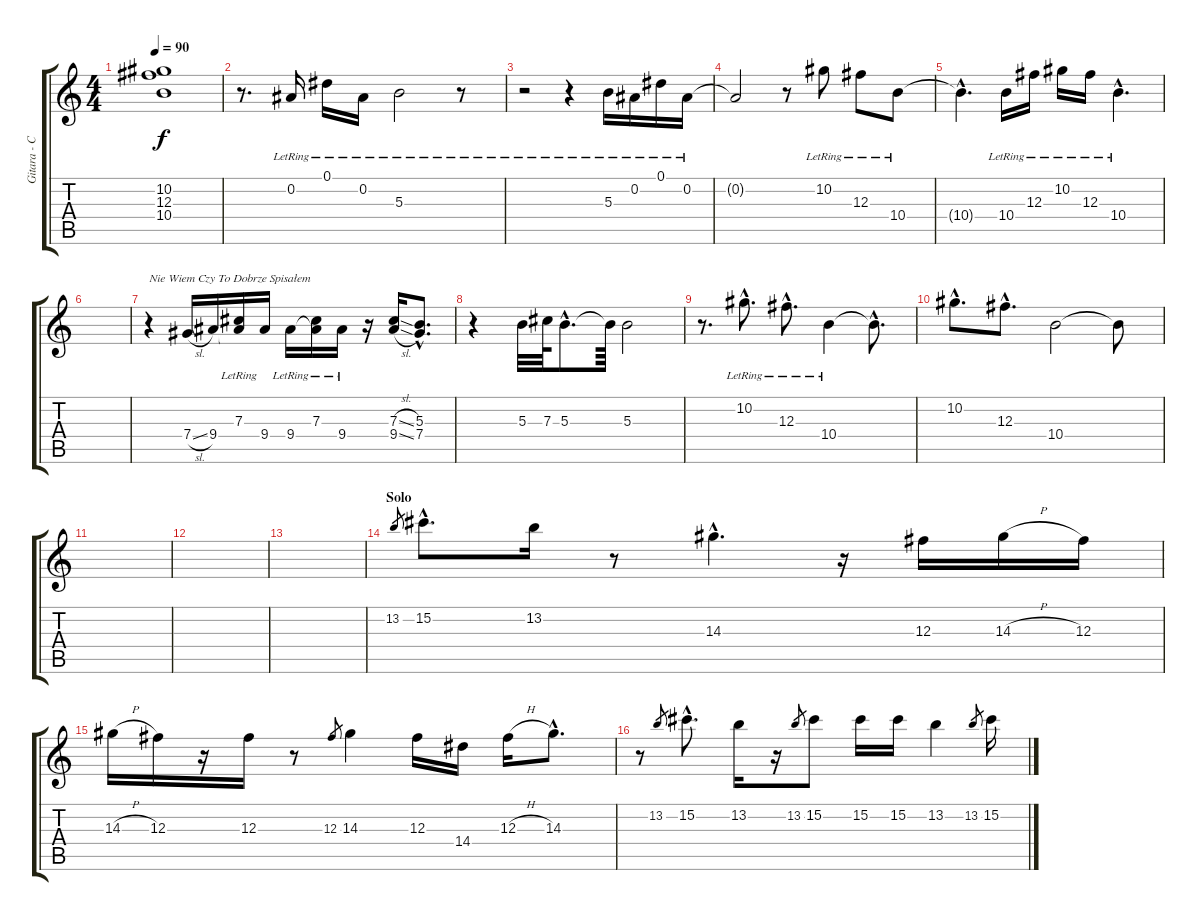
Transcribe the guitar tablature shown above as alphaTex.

\track ("Gitara - Czysta" "Gitara - C") {instrument electricguitarclean}
\staff {score tabs}
\tuning (Eb4 Bb3 Gb3 Db3 Ab2 Eb2) {hide}
\ts (4 4)
\tempo 90
\clef g2
\ks c
(10.2{t} 12.3{t} 10.4{t}).1{dy f} |
r.8{d} 0.2{lr}.16 0.1{lr}.16 0.2{lr}.16 5.3{lr}.2 r.8 |
r.2 r.4 5.3{lr}.16 0.2{lr}.16 0.1{lr}.16 0.2{lr}.16 |
0.2{t}.2 r.8 10.2{lr}.8 12.3{lr}.8 10.4{lr}.8 |
10.4{hac t}.4{d} 10.4{lr}.16 12.3{lr}.16 10.2{lr}.16 12.3{lr}.16 10.4{hac lr}.4{d} |
|
r.4{txt "Nie Wiem Czy To Dobrze Spisałem"} 7.4{sl}.16 9.4.16 (7.3{lr} 9.4{t}).16 9.4.16 9.4{lr}.16 (7.3{lr} 9.4{t}).16 9.4{lr}.16 r.16 (7.3{sl} 9.4{sl}).16 (5.3{hac} 7.4{hac}).8{d} |
r.4 5.3.32 7.3.64 5.3{hac}.8{d} 5.3{t}.64 5.3.2 |
r.8{d} 10.2{hac lr}.8{d} 12.3{hac lr}.8{d} 10.4{lr}.4 10.4{hac t}.8{d} |
10.2{hac}.8{d} 12.3{hac}.8{d} 10.4.2 10.4{t}.8 |
|
|
|
\section ("" "Solo")
13.2.8{gr} 15.2{hac}.8{d volume 16} 13.2.16 r.8 14.3{hac}.4{d} r.16 12.3.16 14.3{h}.16 12.3.16 |
14.3{h}.16 12.3.16 r.16 12.3.16 r.8 12.3.8{gr} 14.3.4 12.3.16 14.4.16 12.3{h}.16 14.3{hac}.8{d} |
r.8 13.2.8{gr} 15.2{hac}.8{d} 13.2.16 r.16 13.2.8{gr} 15.2.8 15.2.16 15.2.16 13.2.4 13.2.8{gr} 15.2.16
